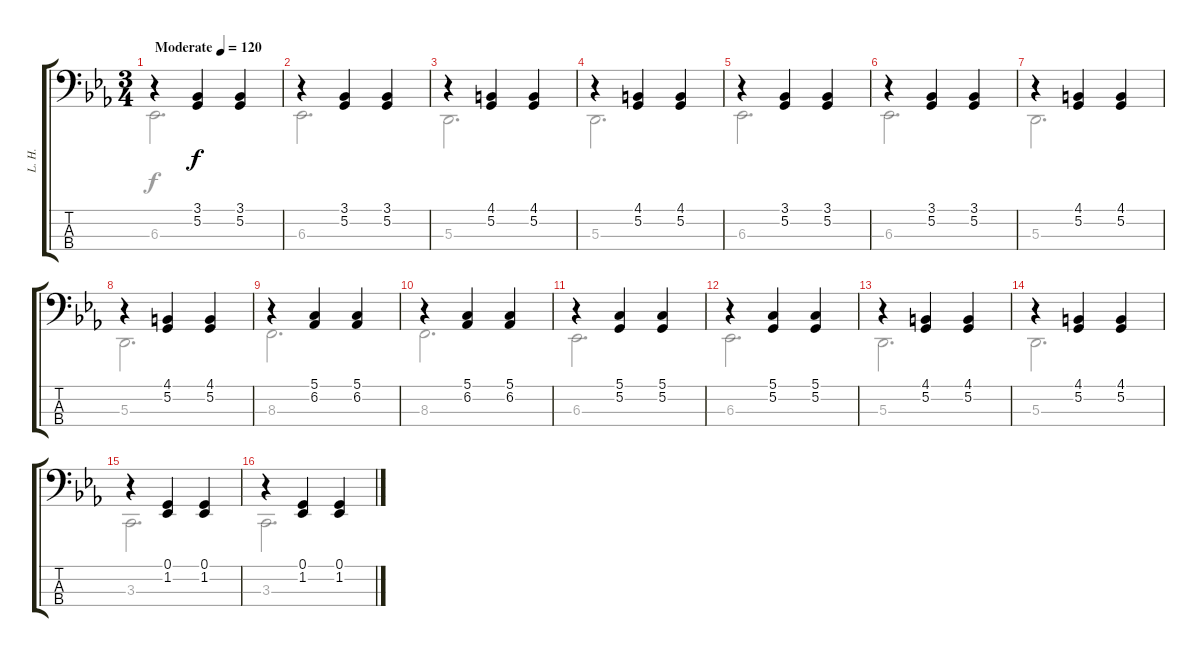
\track ("L. H." "L. H.") {instrument brightacousticpiano}
\staff {score tabs}
\tuning (G2 D2 A1 E1) {hide}
\voice
\ts (3 4)
\tempo (120 "Moderate")
\clef f4
\ks eb
r.4{dy f instrument brightacousticpiano} (3.1 5.2).4 (3.1 5.2).4 |
r.4 (3.1 5.2).4 (3.1 5.2).4 |
r.4 (4.1 5.2).4 (4.1 5.2).4 |
r.4 (4.1 5.2).4 (4.1 5.2).4 |
r.4 (3.1 5.2).4 (3.1 5.2).4 |
r.4 (3.1 5.2).4 (3.1 5.2).4 |
r.4 (4.1 5.2).4 (4.1 5.2).4 |
r.4 (4.1 5.2).4 (4.1 5.2).4 |
r.4 (5.1 6.2).4 (5.1 6.2).4 |
r.4 (5.1 6.2).4 (5.1 6.2).4 |
r.4 (5.1 5.2).4 (5.1 5.2).4 |
r.4 (5.1 5.2).4 (5.1 5.2).4 |
r.4 (4.1 5.2).4 (4.1 5.2).4 |
r.4 (4.1 5.2).4 (4.1 5.2).4 |
r.4 (0.1 1.2).4 (0.1 1.2).4 |
r.4 (0.1 1.2).4 (0.1 1.2).4
\voice
\clef f4
\ottava regular
\simile none
\ks eb
6.3.2{d dy f} |
6.3.2{d} |
5.3.2{d} |
5.3.2{d} |
6.3.2{d} |
6.3.2{d} |
5.3.2{d} |
5.3.2{d} |
8.3.2{d} |
8.3.2{d} |
6.3.2{d} |
6.3.2{d} |
5.3.2{d} |
5.3.2{d} |
3.3.2{d} |
3.3.2{d}
